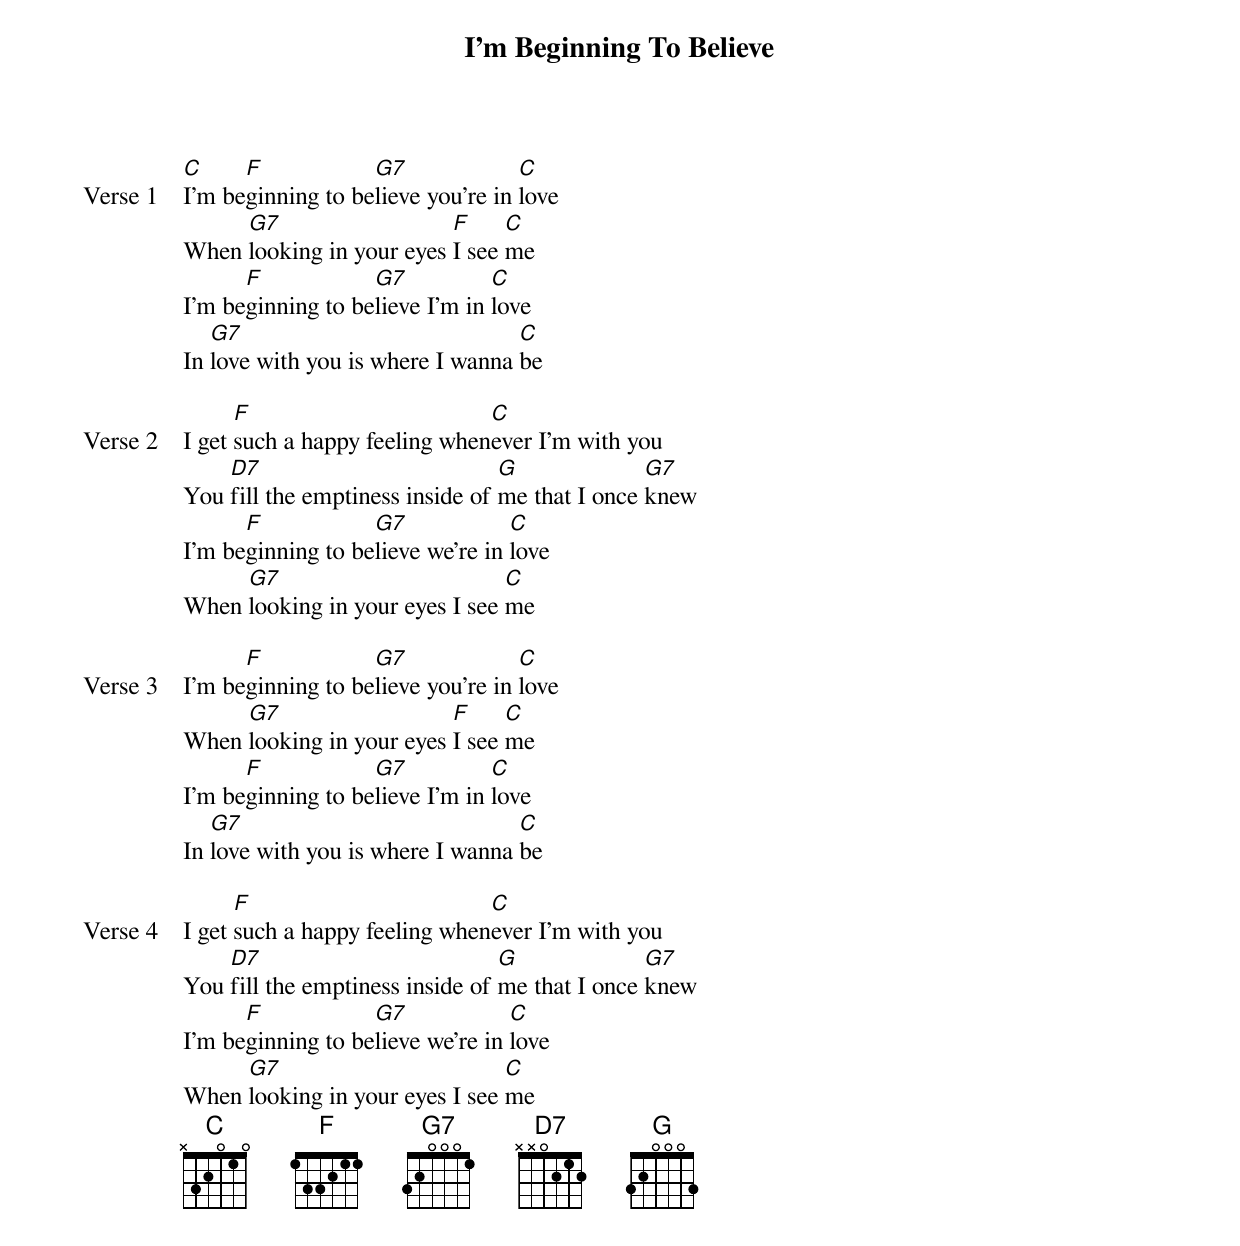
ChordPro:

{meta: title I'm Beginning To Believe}
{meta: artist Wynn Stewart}
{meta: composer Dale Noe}

{start_of_verse: Verse 1}
[C]I'm be[F]ginning to be[G7]lieve you're in [C]love
When [G7]looking in your eyes [F]I see [C]me
I'm be[F]ginning to be[G7]lieve I'm in [C]love
In [G7]love with you is where I wanna [C]be
{end_of_verse}

{start_of_verse: Verse 2}
I get [F]such a happy feeling when[C]ever I'm with you
You [D7]fill the emptiness inside of [G]me that I once [G7]knew
I'm be[F]ginning to be[G7]lieve we're in [C]love
When [G7]looking in your eyes I see [C]me
{end_of_verse}

{start_of_verse: Verse 3}
I'm be[F]ginning to be[G7]lieve you're in [C]love
When [G7]looking in your eyes [F]I see [C]me
I'm be[F]ginning to be[G7]lieve I'm in [C]love
In [G7]love with you is where I wanna [C]be
{end_of_verse}

{start_of_verse: Verse 4}
I get [F]such a happy feeling when[C]ever I'm with you
You [D7]fill the emptiness inside of [G]me that I once [G7]knew
I'm be[F]ginning to be[G7]lieve we're in [C]love
When [G7]looking in your eyes I see [C]me
{end_of_verse}
